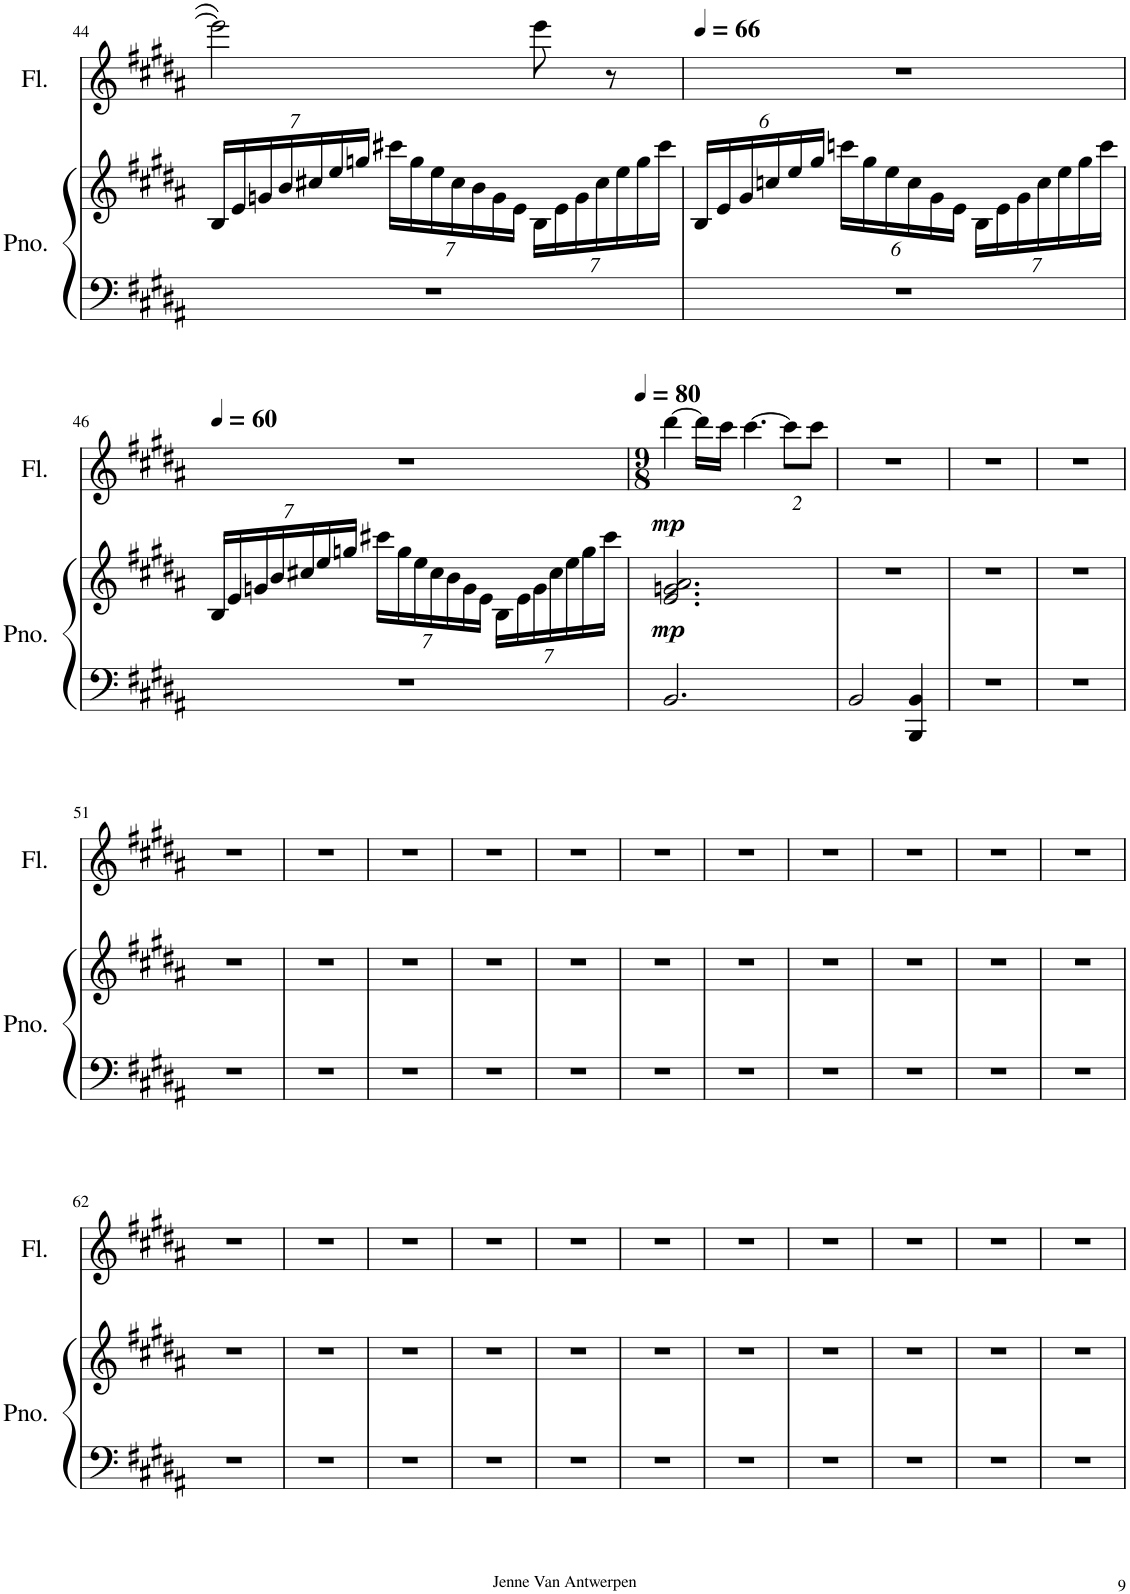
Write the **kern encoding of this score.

**kern	**kern	**dynam	**kern	**dynam
*part2	*part2	*part2	*part1	*part1
*staff3	*staff2	*staff2/3	*staff1	*staff1
*I"Piano	*	*	*I"Dwarsfluit	*
*I'Pno.	*	*	*	*
!!LO:PB:g=z
*clefF4	*clefG2	*	*clefG2	*
*k[f#c#g#d#a#]	*k[f#c#g#d#a#]	*	*k[f#c#g#d#a#]	*
*M3/4	*M3/4	*	*M3/4	*
*	*Xbrackettup	*	*	*
=44	=44	=44	=44	=44
2.r	28B/LL	.	2eee\]	.
.	28e/	.	.	.
.	28gn/	.	.	.
.	28b/	.	.	.
.	28cc#X/	.	.	.
.	28ee/	.	.	.
.	28ggn/JJ	.	.	.
.	28ccc#X\LL	.	.	.
.	28gg\	.	.	.
.	28ee\	.	.	.
.	28cc#\	.	.	.
.	28b\	.	.	.
.	28g\	.	.	.
.	28e\JJ	.	.	.
.	28B\LL	.	8eee\	.
.	28e\	.	.	.
.	28g\	.	.	.
.	28cc#\	.	.	.
.	.	.	8r	.
.	28ee\	.	.	.
.	28gg\	.	.	.
.	28ccc#\JJ	.	.	.
=45	=45	=45	=45	=45
*	*	*	*MM66	*
2.r	24B/LL	.	2.r	.
.	24e/	.	.	.
.	24g#/	.	.	.
.	24ccn/	.	.	.
.	24ee/	.	.	.
.	24gg#/JJ	.	.	.
.	24cccn\LL	.	.	.
.	24gg#\	.	.	.
.	24ee\	.	.	.
.	24cc\	.	.	.
.	24g#\	.	.	.
.	24e\JJ	.	.	.
.	28B\LL	.	.	.
.	28e\	.	.	.
.	28g#\	.	.	.
.	28cc\	.	.	.
.	28ee\	.	.	.
.	28gg#\	.	.	.
.	28ccc\JJ	.	.	.
!!LO:LB:g=z
=46	=46	=46	=46	=46
*	*	*	*MM60	*
2.r	28B/LL	.	2.r	.
.	28e/	.	.	.
.	28gn/	.	.	.
.	28b/	.	.	.
.	28cc#X/	.	.	.
.	28ee/	.	.	.
.	28ggn/JJ	.	.	.
.	28ccc#X\LL	.	.	.
.	28gg\	.	.	.
.	28ee\	.	.	.
.	28cc#\	.	.	.
.	28b\	.	.	.
.	28g\	.	.	.
.	28e\JJ	.	.	.
.	28B\LL	.	.	.
.	28e\	.	.	.
.	28g\	.	.	.
.	28cc#\	.	.	.
.	28ee\	.	.	.
.	28gg\	.	.	.
.	28ccc#\JJ	.	.	.
=47	=47	=47	=47	=47
*	*	*	*M9/8	*
*	*	*	*MM80	*
!	!	!LO:DY:b	!	!LO:DY:b
2.BB/	2.e/ 2.gn/ 2.a#/	mp	[4ddd#\	mp
.	.	.	16ddd#\LL]	.
.	.	.	16ccc#\JJ	.
.	.	.	[4.ccc#\	.
*	*	*	*Xbrackettup	*
4.ryy	4.ryy	.	16%3ccc#\L]	.
.	.	.	16%3ccc#\J	.
=48	=48	=48	=48	=48
2BB/	2.r	.	8%9r	.
4BBB/ 4BB/	.	.	.	.
4.ryy	4.ryy	.	.	.
=49	=49	=49	=49	=49
2.r	2.r	.	8%9r	.
4.ryy	4.ryy	.	.	.
=50	=50	=50	=50	=50
2.r	2.r	.	8%9r	.
4.ryy	4.ryy	.	.	.
!!LO:LB:g=z
=51	=51	=51	=51	=51
2.r	2.r	.	8%9r	.
4.ryy	4.ryy	.	.	.
=52	=52	=52	=52	=52
2.r	2.r	.	8%9r	.
4.ryy	4.ryy	.	.	.
=53	=53	=53	=53	=53
2.r	2.r	.	8%9r	.
4.ryy	4.ryy	.	.	.
=54	=54	=54	=54	=54
2.r	2.r	.	8%9r	.
4.ryy	4.ryy	.	.	.
=55	=55	=55	=55	=55
2.r	2.r	.	8%9r	.
4.ryy	4.ryy	.	.	.
=56	=56	=56	=56	=56
2.r	2.r	.	8%9r	.
4.ryy	4.ryy	.	.	.
=57	=57	=57	=57	=57
2.r	2.r	.	8%9r	.
4.ryy	4.ryy	.	.	.
=58	=58	=58	=58	=58
2.r	2.r	.	8%9r	.
4.ryy	4.ryy	.	.	.
=59	=59	=59	=59	=59
2.r	2.r	.	8%9r	.
4.ryy	4.ryy	.	.	.
=60	=60	=60	=60	=60
2.r	2.r	.	8%9r	.
4.ryy	4.ryy	.	.	.
=61	=61	=61	=61	=61
2.r	2.r	.	8%9r	.
4.ryy	4.ryy	.	.	.
!!LO:LB:g=z
=62	=62	=62	=62	=62
2.r	2.r	.	8%9r	.
4.ryy	4.ryy	.	.	.
=63	=63	=63	=63	=63
2.r	2.r	.	8%9r	.
4.ryy	4.ryy	.	.	.
=64	=64	=64	=64	=64
2.r	2.r	.	8%9r	.
4.ryy	4.ryy	.	.	.
=65	=65	=65	=65	=65
2.r	2.r	.	8%9r	.
4.ryy	4.ryy	.	.	.
=66	=66	=66	=66	=66
2.r	2.r	.	8%9r	.
4.ryy	4.ryy	.	.	.
=67	=67	=67	=67	=67
2.r	2.r	.	8%9r	.
4.ryy	4.ryy	.	.	.
=68	=68	=68	=68	=68
2.r	2.r	.	8%9r	.
4.ryy	4.ryy	.	.	.
=69	=69	=69	=69	=69
2.r	2.r	.	8%9r	.
4.ryy	4.ryy	.	.	.
=70	=70	=70	=70	=70
2.r	2.r	.	8%9r	.
4.ryy	4.ryy	.	.	.
=71	=71	=71	=71	=71
2.r	2.r	.	8%9r	.
4.ryy	4.ryy	.	.	.
=72	=72	=72	=72	=72
2.r	2.r	.	8%9r	.
4.ryy	4.ryy	.	.	.
=	=	=	=	=
*-	*-	*-	*-	*-
